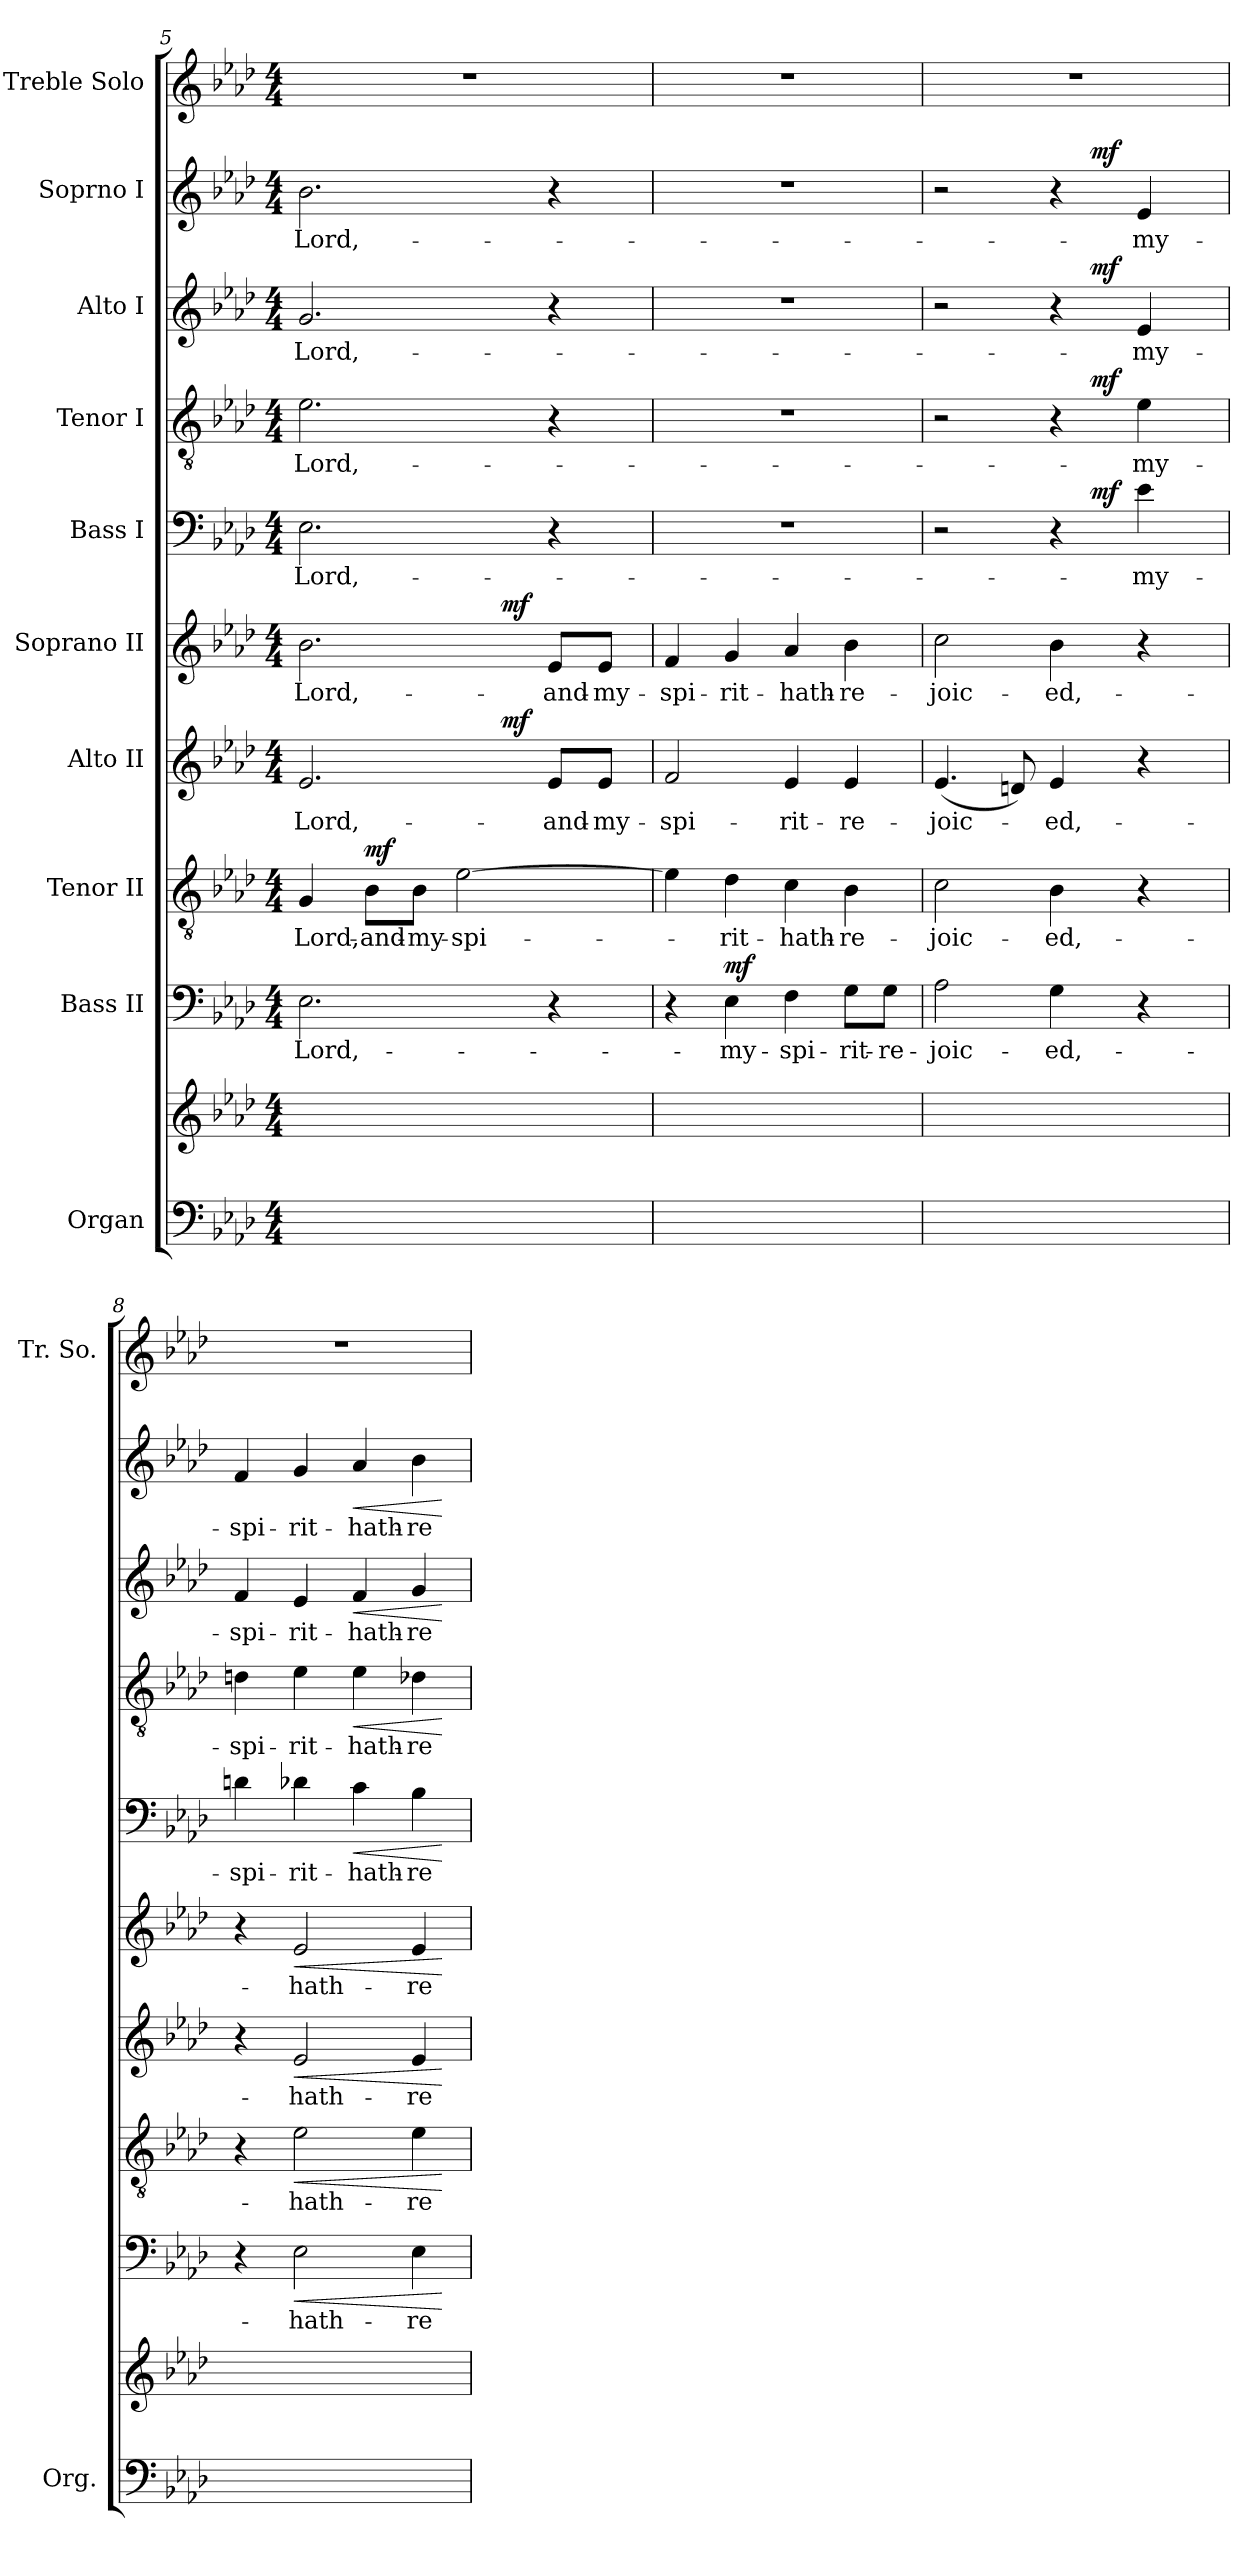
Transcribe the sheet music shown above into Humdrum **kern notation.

**kern	**kern	**kern	**text	**dynam	**kern	**text	**dynam	**kern	**text	**dynam	**kern	**text	**dynam	**kern	**text	**dynam	**kern	**text	**dynam	**kern	**text	**dynam	**kern	**text	**dynam	**kern
*part10	*part10	*part9	*part9	*part9	*part8	*part8	*part8	*part7	*part7	*part7	*part6	*part6	*part6	*part5	*part5	*part5	*part4	*part4	*part4	*part3	*part3	*part3	*part2	*part2	*part2	*part1
*staff11	*staff10	*staff9	*staff9	*staff9	*staff8	*staff8	*staff8	*staff7	*staff7	*staff7	*staff6	*staff6	*staff6	*staff5	*staff5	*staff5	*staff4	*staff4	*staff4	*staff3	*staff3	*staff3	*staff2	*staff2	*staff2	*staff1
*I"Organ	*	*I"Bass II	*	*	*I"Tenor II	*	*	*I"Alto II	*	*	*I"Soprano II	*	*	*I"Bass I	*	*	*I"Tenor I	*	*	*I"Alto I	*	*	*I"Soprno I	*	*	*I"Treble Solo
*I'Org.	*	*	*	*	*	*	*	*	*	*	*	*	*	*	*	*	*	*	*	*	*	*	*	*	*	*I'Tr. So.
!!LO:PB:g=z
*clefF4	*clefG2	*clefF4	*	*	*clefGv2	*	*	*clefG2	*	*	*clefG2	*	*	*clefF4	*	*	*clefGv2	*	*	*clefG2	*	*	*clefG2	*	*	*clefG2
*k[b-e-a-d-]	*k[b-e-a-d-]	*k[b-e-a-d-]	*	*	*k[b-e-a-d-]	*	*	*k[b-e-a-d-]	*	*	*k[b-e-a-d-]	*	*	*k[b-e-a-d-]	*	*	*k[b-e-a-d-]	*	*	*k[b-e-a-d-]	*	*	*k[b-e-a-d-]	*	*	*k[b-e-a-d-]
*A-:	*A-:	*A-:	*	*	*A-:	*	*	*A-:	*	*	*A-:	*	*	*A-:	*	*	*A-:	*	*	*A-:	*	*	*A-:	*	*	*A-:
*M4/4	*M4/4	*M4/4	*	*	*M4/4	*	*	*M4/4	*	*	*M4/4	*	*	*M4/4	*	*	*M4/4	*	*	*M4/4	*	*	*M4/4	*	*	*M4/4
=5	=5	=5	=5	=5	=5	=5	=5	=5	=5	=5	=5	=5	=5	=5	=5	=5	=5	=5	=5	=5	=5	=5	=5	=5	=5	=5
!	!	!	!LO:LY:b:color=#000000	!	!	!	!	!	!	!	!	!	!	!	!	!	!	!	!	!	!	!	!	!	!	!
!	!	!	!	!	!	!LO:LY:b:color=#000000	!	!	!	!	!	!	!	!	!	!	!	!	!	!	!	!	!	!	!	!
!	!	!	!	!	!	!	!	!	!LO:LY:b:color=#000000	!	!	!	!	!	!	!	!	!	!	!	!	!	!	!	!	!
!	!	!	!	!	!	!	!	!	!	!	!	!LO:LY:b:color=#000000	!	!	!	!	!	!	!	!	!	!	!	!	!	!
!	!	!	!	!	!	!	!	!	!	!	!	!	!	!	!LO:LY:b:color=#000000	!	!	!	!	!	!	!	!	!	!	!
!	!	!	!	!	!	!	!	!	!	!	!	!	!	!	!	!	!	!LO:LY:b:color=#000000	!	!	!	!	!	!	!	!
!	!	!	!	!	!	!	!	!	!	!	!	!	!	!	!	!	!	!	!	!	!LO:LY:b:color=#000000	!	!	!	!	!
!	!	!	!	!	!	!	!	!	!	!	!	!	!	!	!	!	!	!	!	!	!	!	!	!LO:LY:b:color=#000000	!	!
*	*	*	*	*	*	*	*	*^	*	*	*^	*	*	*	*	*	*	*	*	*	*	*	*	*	*	*
4E-i\yy 4B-iyy	2e-i/yy 2giyy 2b-iyy	2.E-i\	-Lord,-	.	4Gi/	-Lord,-	.	2.e-i/	2ryy	-Lord,-	.	2.b-i\	2ryy	-Lord,-	.	2.E-i\	-Lord,-	.	2.e-i\	-Lord,-	.	2.gi/	-Lord,-	.	2.b-i\	-Lord,-	.	1r
!	!	!	!	!	!	!LO:LY:b:color=#000000	!	!	!	!	!	!	!	!	!	!	!	!	!	!	!	!	!	!	!	!	!	!
4B-i\yy	.	.	.	.	8B-i\L	-and-	mf	.	.	.	.	.	.	.	.	.	.	.	.	.	.	.	.	.	.	.	.	.
!	!	!	!	!	!	!LO:LY:b:color=#000000	!	!	!	!	!	!	!	!	!	!	!	!	!	!	!	!	!	!	!	!	!	!
.	.	.	.	.	8B-i\J	-my-	.	.	.	.	.	.	.	.	.	.	.	.	.	.	.	.	.	.	.	.	.	.
!	!	!	!	!	!	!LO:LY:b:color=#000000	!	!	!	!	!	!	!	!	!	!	!	!	!	!	!	!	!	!	!	!	!	!
[>2e-i\yy	4ryy	.	.	.	[>2e-i\	-spi-	.	.	16ryy	.	.	.	16ryy	.	.	.	.	.	.	.	.	.	.	.	.	.	.	.
.	.	.	.	.	.	.	.	.	64ryy	.	.	.	64ryy	.	.	.	.	.	.	.	.	.	.	.	.	.	.	.
.	.	.	.	.	.	.	.	.	128ryy	.	.	.	128ryy	.	.	.	.	.	.	.	.	.	.	.	.	.	.	.
.	.	.	.	.	.	.	.	.	1024ryy	.	.	.	1024ryy	.	.	.	.	.	.	.	.	.	.	.	.	.	.	.
.	.	.	.	.	.	.	.	.	4ryy	.	mf	.	4ryy	.	mf	.	.	.	.	.	.	.	.	.	.	.	.	.
!	!	!	!	!	!	!	!	!	!	!LO:LY:b:color=#000000	!	!	!	!	!	!	!	!	!	!	!	!	!	!	!	!	!	!
!	!	!	!	!	!	!	!	!	!	!	!	!	!	!LO:LY:b:color=#000000	!	!	!	!	!	!	!	!	!	!	!	!	!	!
.	4e-i/yy	4r	.	.	.	.	.	8e-i/L	.	-and-	.	8e-i/L	.	-and-	.	4r	.	.	4r	.	.	4r	.	.	4r	.	.	.
.	.	.	.	.	.	.	.	.	8ryy	.	.	.	8ryy	.	.	.	.	.	.	.	.	.	.	.	.	.	.	.
!	!	!	!	!	!	!	!	!	!	!LO:LY:b:color=#000000	!	!	!	!	!	!	!	!	!	!	!	!	!	!	!	!	!	!
!	!	!	!	!	!	!	!	!	!	!	!	!	!	!LO:LY:b:color=#000000	!	!	!	!	!	!	!	!	!	!	!	!	!	!
.	.	.	.	.	.	.	.	8e-i/J	.	-my-	.	8e-i/J	.	-my-	.	.	.	.	.	.	.	.	.	.	.	.	.	.
.	.	.	.	.	.	.	.	.	32ryy	.	.	.	32ryy	.	.	.	.	.	.	.	.	.	.	.	.	.	.	.
.	.	.	.	.	.	.	.	.	256..ryy	.	.	.	256..ryy	.	.	.	.	.	.	.	.	.	.	.	.	.	.	.
*	*	*	*	*	*	*	*	*v	*v	*	*	*	*	*	*	*	*	*	*	*	*	*	*	*	*	*	*	*
*	*	*	*	*	*	*	*	*	*	*	*v	*v	*	*	*	*	*	*	*	*	*	*	*	*	*	*	*
=6	=6	=6	=6	=6	=6	=6	=6	=6	=6	=6	=6	=6	=6	=6	=6	=6	=6	=6	=6	=6	=6	=6	=6	=6	=6	=6
*^	*^	*	*	*	*	*	*	*	*	*	*	*	*	*	*	*	*	*	*	*	*	*	*	*	*	*
*	*	*	*	*	*	*	*	*	*	*^	*	*	*^	*	*	*	*	*	*	*	*	*	*	*	*	*	*	*
!	!	!	!	!	!	!	!	!	!	!	!	!LO:LY:b:color=#000000	!	!	!	!	!	!	!	!	!	!	!	!	!	!	!	!	!	!
*	*	*	*	*	*	*	*	*	*	*v	*v	*	*	*	*	*	*	*	*	*	*	*	*	*	*	*	*	*	*	*
*	*	*	*	*	*	*	*	*	*	*	*	*	*v	*v	*	*	*	*	*	*	*	*	*	*	*	*	*	*	*
*	*	*	*	*	*	*	*	*	*	*^	*	*	*^	*	*	*	*	*	*	*	*	*	*	*	*	*	*	*
!	!	!	!	!	!	!	!	!	!	!	!	!	!	!	!	!LO:LY:b:color=#000000	!	!	!	!	!	!	!	!	!	!	!	!	!	!
*	*	*	*	*	*	*	*	*	*	*v	*v	*	*	*	*	*	*	*	*	*	*	*	*	*	*	*	*	*	*	*
*	*	*	*	*	*	*	*	*	*	*	*	*	*v	*v	*	*	*	*	*	*	*	*	*	*	*	*	*	*	*
4e-i\yy]	4ryy	4fi/yy	2fi\yy	4r	.	.	4e-i\]	.	.	2fi/	-spi-	.	4fi/	-spi-	.	1r	.	.	1r	.	.	1r	.	.	1r	.	.	1r
!	!	!	!	!	!LO:LY:b:color=#000000	!	!	!	!	!	!	!	!	!	!	!	!	!	!	!	!	!	!	!	!	!	!	!
!	!	!	!	!	!	!	!	!LO:LY:b:color=#000000	!	!	!	!	!	!	!	!	!	!	!	!	!	!	!	!	!	!	!	!
!	!	!	!	!	!	!	!	!	!	!	!	!	!	!LO:LY:b:color=#000000	!	!	!	!	!	!	!	!	!	!	!	!	!	!
4d-i/yy	4E-i\yy	4gi/yy	.	4E-i\	-my-	mf	4d-i\	-rit-	.	.	.	.	4gi/	-rit-	.	.	.	.	.	.	.	.	.	.	.	.	.	.
!	!	!	!	!	!LO:LY:b:color=#000000	!	!	!	!	!	!	!	!	!	!	!	!	!	!	!	!	!	!	!	!	!	!	!
!	!	!	!	!	!	!	!	!LO:LY:b:color=#000000	!	!	!	!	!	!	!	!	!	!	!	!	!	!	!	!	!	!	!	!
!	!	!	!	!	!	!	!	!	!	!	!LO:LY:b:color=#000000	!	!	!	!	!	!	!	!	!	!	!	!	!	!	!	!	!
!	!	!	!	!	!	!	!	!	!	!	!	!	!	!LO:LY:b:color=#000000	!	!	!	!	!	!	!	!	!	!	!	!	!	!
4ci/yy	4Fi\yy	4a-i/yy	2e-i\yy	4Fi\	-spi-	.	4ci\	-hath-	.	4e-i/	-rit-	.	4a-i/	-hath-	.	.	.	.	.	.	.	.	.	.	.	.	.	.
!	!	!	!	!	!LO:LY:b:color=#000000	!	!	!	!	!	!	!	!	!	!	!	!	!	!	!	!	!	!	!	!	!	!	!
!	!	!	!	!	!	!	!	!LO:LY:b:color=#000000	!	!	!	!	!	!	!	!	!	!	!	!	!	!	!	!	!	!	!	!
!	!	!	!	!	!	!	!	!	!	!	!LO:LY:b:color=#000000	!	!	!	!	!	!	!	!	!	!	!	!	!	!	!	!	!
!	!	!	!	!	!	!	!	!	!	!	!	!	!	!LO:LY:b:color=#000000	!	!	!	!	!	!	!	!	!	!	!	!	!	!
4B-i/yy	4Gi\yy	4b-i\yy	.	8Gi\L	-rit-	.	4B-i\	-re-	.	4e-i/	-re-	.	4b-i\	-re-	.	.	.	.	.	.	.	.	.	.	.	.	.	.
!	!	!	!	!	!LO:LY:b:color=#000000	!	!	!	!	!	!	!	!	!	!	!	!	!	!	!	!	!	!	!	!	!	!	!
.	.	.	.	8Gi\J	-re-	.	.	.	.	.	.	.	.	.	.	.	.	.	.	.	.	.	.	.	.	.	.	.
*v	*v	*	*	*	*	*	*	*	*	*	*	*	*	*	*	*	*	*	*	*	*	*	*	*	*	*	*	*
=7	=7	=7	=7	=7	=7	=7	=7	=7	=7	=7	=7	=7	=7	=7	=7	=7	=7	=7	=7	=7	=7	=7	=7	=7	=7	=7	=7
!	!	!	!	!LO:LY:b:color=#000000	!	!	!	!	!	!	!	!	!	!	!	!	!	!	!	!	!	!	!	!	!	!	!
!	!	!	!	!	!	!	!LO:LY:b:color=#000000	!	!	!	!	!	!	!	!	!	!	!	!	!	!	!	!	!	!	!	!
!	!	!	!	!	!	!	!	!	!	!LO:LY:b:color=#000000	!	!	!	!	!	!	!	!	!	!	!	!	!	!	!	!	!
!	!	!	!	!	!	!	!	!	!	!	!	!	!LO:LY:b:color=#000000	!	!	!	!	!	!	!	!	!	!	!	!	!	!
*	*	*	*	*	*	*	*	*	*	*	*	*	*	*	*^	*	*	*^	*	*	*^	*	*	*^	*	*	*
2A-i\yy	2cci/yy	4.e-i\yy	2A-i\	-joic-	.	2ci\	-joic-	.	(4.e-i/	-joic-	.	2cci\	-joic-	.	2r	2ryy	.	.	2r	2ryy	.	.	2r	2ryy	.	.	2r	2ryy	.	.	1r
.	.	8di/yy	.	.	.	.	.	.	8dni/)	.	.	.	.	.	.	.	.	.	.	.	.	.	.	.	.	.	.	.	.	.	.
!	!	!	!	!LO:LY:b:color=#000000	!	!	!	!	!	!	!	!	!	!	!	!	!	!	!	!	!	!	!	!	!	!	!	!	!	!	!
!	!	!	!	!	!	!	!LO:LY:b:color=#000000	!	!	!	!	!	!	!	!	!	!	!	!	!	!	!	!	!	!	!	!	!	!	!	!
!	!	!	!	!	!	!	!	!	!	!LO:LY:b:color=#000000	!	!	!	!	!	!	!	!	!	!	!	!	!	!	!	!	!	!	!	!	!
!	!	!	!	!	!	!	!	!	!	!	!	!	!LO:LY:b:color=#000000	!	!	!	!	!	!	!	!	!	!	!	!	!	!	!	!	!	!
4Gi\yy	4e-i/yy 4b-iyy	2ryy	4Gi\	-ed,-	.	4B-i\	-ed,-	.	4e-i/	-ed,-	.	4b-i\	-ed,-	.	4r	16ryy	.	.	4r	16ryy	.	.	4r	16ryy	.	.	4r	16ryy	.	.	.
.	.	.	.	.	.	.	.	.	.	.	.	.	.	.	.	64..ryy	.	.	.	64..ryy	.	.	.	64..ryy	.	.	.	64..ryy	.	.	.
.	.	.	.	.	.	.	.	.	.	.	.	.	.	.	.	4ryy	.	mf	.	4ryy	.	mf	.	4ryy	.	mf	.	4ryy	.	mf	.
!	!	!	!	!	!	!	!	!	!	!	!	!	!	!	!	!	!LO:LY:b:color=#000000	!	!	!	!	!	!	!	!	!	!	!	!	!	!
!	!	!	!	!	!	!	!	!	!	!	!	!	!	!	!	!	!	!	!	!	!LO:LY:b:color=#000000	!	!	!	!	!	!	!	!	!	!
!	!	!	!	!	!	!	!	!	!	!	!	!	!	!	!	!	!	!	!	!	!	!	!	!	!LO:LY:b:color=#000000	!	!	!	!	!	!
!	!	!	!	!	!	!	!	!	!	!	!	!	!	!	!	!	!	!	!	!	!	!	!	!	!	!	!	!	!LO:LY:b:color=#000000	!	!
4ryy	4e-i/yy	.	4r	.	.	4r	.	.	4r	.	.	4r	.	.	4e-i\	.	-my-	.	4e-i\	.	-my-	.	4e-i/	.	-my-	.	4e-i/	.	-my-	.	.
.	.	.	.	.	.	.	.	.	.	.	.	.	.	.	.	8ryy	.	.	.	8ryy	.	.	.	8ryy	.	.	.	8ryy	.	.	.
.	.	.	.	.	.	.	.	.	.	.	.	.	.	.	.	32ryy	.	.	.	32ryy	.	.	.	32ryy	.	.	.	32ryy	.	.	.
.	.	.	.	.	.	.	.	.	.	.	.	.	.	.	.	256ryy	.	.	.	256ryy	.	.	.	256ryy	.	.	.	256ryy	.	.	.
*	*	*	*	*	*	*	*	*	*	*	*	*	*	*	*v	*v	*	*	*	*	*	*	*v	*v	*	*	*v	*v	*	*	*
*	*	*	*	*	*	*	*	*	*	*	*	*	*	*	*	*	*	*v	*v	*	*	*	*	*	*	*	*	*
=8	=8	=8	=8	=8	=8	=8	=8	=8	=8	=8	=8	=8	=8	=8	=8	=8	=8	=8	=8	=8	=8	=8	=8	=8	=8	=8	=8
*^	*	*	*	*	*	*	*	*	*	*	*	*	*	*	*	*	*	*	*	*	*	*	*	*	*	*	*
*	*	*	*	*	*	*	*	*	*	*	*	*	*	*	*	*^	*	*	*^	*	*	*^	*	*	*^	*	*	*
!	!	!	!	!	!	!	!	!	!	!	!	!	!	!	!	!	!	!LO:LY:b:color=#000000	!	!	!	!	!	!	!	!	!	!	!	!	!	!
*	*	*	*	*	*	*	*	*	*	*	*	*	*	*	*	*v	*v	*	*	*	*	*	*	*v	*v	*	*	*v	*v	*	*	*
*	*	*	*	*	*	*	*	*	*	*	*	*	*	*	*	*	*	*	*v	*v	*	*	*	*	*	*	*	*	*
*	*	*	*	*	*	*	*	*	*	*	*	*	*	*	*	*^	*	*	*^	*	*	*^	*	*	*^	*	*	*
!	!	!	!	!	!	!	!	!	!	!	!	!	!	!	!	!	!	!	!	!	!	!LO:LY:b:color=#000000	!	!	!	!	!	!	!	!	!	!
*	*	*	*	*	*	*	*	*	*	*	*	*	*	*	*	*v	*v	*	*	*	*	*	*	*v	*v	*	*	*v	*v	*	*	*
*	*	*	*	*	*	*	*	*	*	*	*	*	*	*	*	*	*	*	*v	*v	*	*	*	*	*	*	*	*	*
*	*	*	*	*	*	*	*	*	*	*	*	*	*	*	*	*^	*	*	*^	*	*	*^	*	*	*^	*	*	*
!	!	!	!	!	!	!	!	!	!	!	!	!	!	!	!	!	!	!	!	!	!	!	!	!	!	!LO:LY:b:color=#000000	!	!	!	!	!	!
*	*	*	*	*	*	*	*	*	*	*	*	*	*	*	*	*v	*v	*	*	*	*	*	*	*v	*v	*	*	*v	*v	*	*	*
*	*	*	*	*	*	*	*	*	*	*	*	*	*	*	*	*	*	*	*v	*v	*	*	*	*	*	*	*	*	*
*	*	*	*	*	*	*	*	*	*	*	*	*	*	*	*	*^	*	*	*^	*	*	*^	*	*	*^	*	*	*
!	!	!	!	!	!	!	!	!	!	!	!	!	!	!	!	!	!	!	!	!	!	!	!	!	!	!	!	!	!	!LO:LY:b:color=#000000	!	!
*	*	*	*	*	*	*	*	*	*	*	*	*	*	*	*	*v	*v	*	*	*	*	*	*	*v	*v	*	*	*v	*v	*	*	*
*	*	*	*	*	*	*	*	*	*	*	*	*	*	*	*	*	*	*	*v	*v	*	*	*	*	*	*	*	*	*
4di\yy	4ryy	4fi/yy	4ryy	4r	.	.	4r	.	.	4r	.	.	4r	.	.	4dni\	-spi-	.	4dni\	-spi-	.	4fi/	-spi-	.	4fi/	-spi-	.	1r
!	!	!	!	!	!LO:LY:b:color=#000000	!LO:HP:b	!	!	!	!	!	!	!	!	!	!	!	!	!	!	!	!	!	!	!	!	!	!
!	!	!	!	!	!	!	!	!LO:LY:b:color=#000000	!LO:HP:b	!	!	!	!	!	!	!	!	!	!	!	!	!	!	!	!	!	!	!
!	!	!	!	!	!	!	!	!	!	!	!LO:LY:b:color=#000000	!LO:HP:b	!	!	!	!	!	!	!	!	!	!	!	!	!	!	!	!
!	!	!	!	!	!	!	!	!	!	!	!	!	!	!LO:LY:b:color=#000000	!LO:HP:b	!	!	!	!	!	!	!	!	!	!	!	!	!
!	!	!	!	!	!	!	!	!	!	!	!	!	!	!	!	!	!LO:LY:b:color=#000000	!	!	!	!	!	!	!	!	!	!	!
!	!	!	!	!	!	!	!	!	!	!	!	!	!	!	!	!	!	!	!	!LO:LY:b:color=#000000	!	!	!	!	!	!	!	!
!	!	!	!	!	!	!	!	!	!	!	!	!	!	!	!	!	!	!	!	!	!	!	!LO:LY:b:color=#000000	!	!	!	!	!
!	!	!	!	!	!	!	!	!	!	!	!	!	!	!	!	!	!	!	!	!	!	!	!	!	!	!LO:LY:b:color=#000000	!	!
4d-i/yy	2E-i\yy	4e-i/yy 4giyy	2.e-i\yy	2E-i\	-hath-	<	2e-i\	-hath-	<	2e-i/	-hath-	<	2e-i/	-hath-	<	4d-Xi\	-rit-	.	4e-i\	-rit-	.	4e-i/	-rit-	.	4gi/	-rit-	.	.
!	!	!	!	!	!	!	!	!	!	!	!	!	!	!	!	!	!LO:LY:b:color=#000000	!LO:HP:b	!	!	!	!	!	!	!	!	!	!
!	!	!	!	!	!	!	!	!	!	!	!	!	!	!	!	!	!	!	!	!LO:LY:b:color=#000000	!LO:HP:b	!	!	!	!	!	!	!
!	!	!	!	!	!	!	!	!	!	!	!	!	!	!	!	!	!	!	!	!	!	!	!LO:LY:b:color=#000000	!LO:HP:b	!	!	!	!
!	!	!	!	!	!	!	!	!	!	!	!	!	!	!	!	!	!	!	!	!	!	!	!	!	!	!LO:LY:b:color=#000000	!LO:HP:b	!
4ci\yy	.	4fi/yy 4a-iyy	.	.	.	.	.	.	.	.	.	.	.	.	.	4ci\	-hath-	<	4e-i\	-hath-	<	4fi/	-hath-	<	4a-i/	-hath-	<	.
!	!	!	!	!	!LO:LY:b:color=#000000	!	!	!	!	!	!	!	!	!	!	!	!	!	!	!	!	!	!	!	!	!	!	!
!	!	!	!	!	!	!	!	!LO:LY:b:color=#000000	!	!	!	!	!	!	!	!	!	!	!	!	!	!	!	!	!	!	!	!
!	!	!	!	!	!	!	!	!	!	!	!LO:LY:b:color=#000000	!	!	!	!	!	!	!	!	!	!	!	!	!	!	!	!	!
!	!	!	!	!	!	!	!	!	!	!	!	!	!	!LO:LY:b:color=#000000	!	!	!	!	!	!	!	!	!	!	!	!	!	!
!	!	!	!	!	!	!	!	!	!	!	!	!	!	!	!	!	!LO:LY:b:color=#000000	!	!	!	!	!	!	!	!	!	!	!
!	!	!	!	!	!	!	!	!	!	!	!	!	!	!	!	!	!	!	!	!LO:LY:b:color=#000000	!	!	!	!	!	!	!	!
!	!	!	!	!	!	!	!	!	!	!	!	!	!	!	!	!	!	!	!	!	!	!	!LO:LY:b:color=#000000	!	!	!	!	!
!	!	!	!	!	!	!	!	!	!	!	!	!	!	!	!	!	!	!	!	!	!	!	!	!	!	!LO:LY:b:color=#000000	!	!
4B-i/yy 4d-iyy	4E-i\yy	4gi/yy 4b-iyy	.	4E-i\	-re-	.	4e-i\	-re-	.	4e-i/	-re-	.	4e-i/	-re-	.	4B-i\	-re-	.	4d-Xi\	-re-	.	4gi/	-re-	.	4b-i\	-re-	.	.
*v	*v	*	*	*	*	*	*	*	*	*	*	*	*	*	*	*	*	*	*	*	*	*	*	*	*	*	*	*
*	*v	*v	*	*	*	*	*	*	*	*	*	*	*	*	*	*	*	*	*	*	*	*	*	*	*	*	*
.	.	.	.	[	.	.	[	.	.	[	.	.	[	.	.	[	.	.	[	.	.	[	.	.	[	.
=	=	=	=	=	=	=	=	=	=	=	=	=	=	=	=	=	=	=	=	=	=	=	=	=	=	=
*-	*-	*-	*-	*-	*-	*-	*-	*-	*-	*-	*-	*-	*-	*-	*-	*-	*-	*-	*-	*-	*-	*-	*-	*-	*-	*-
